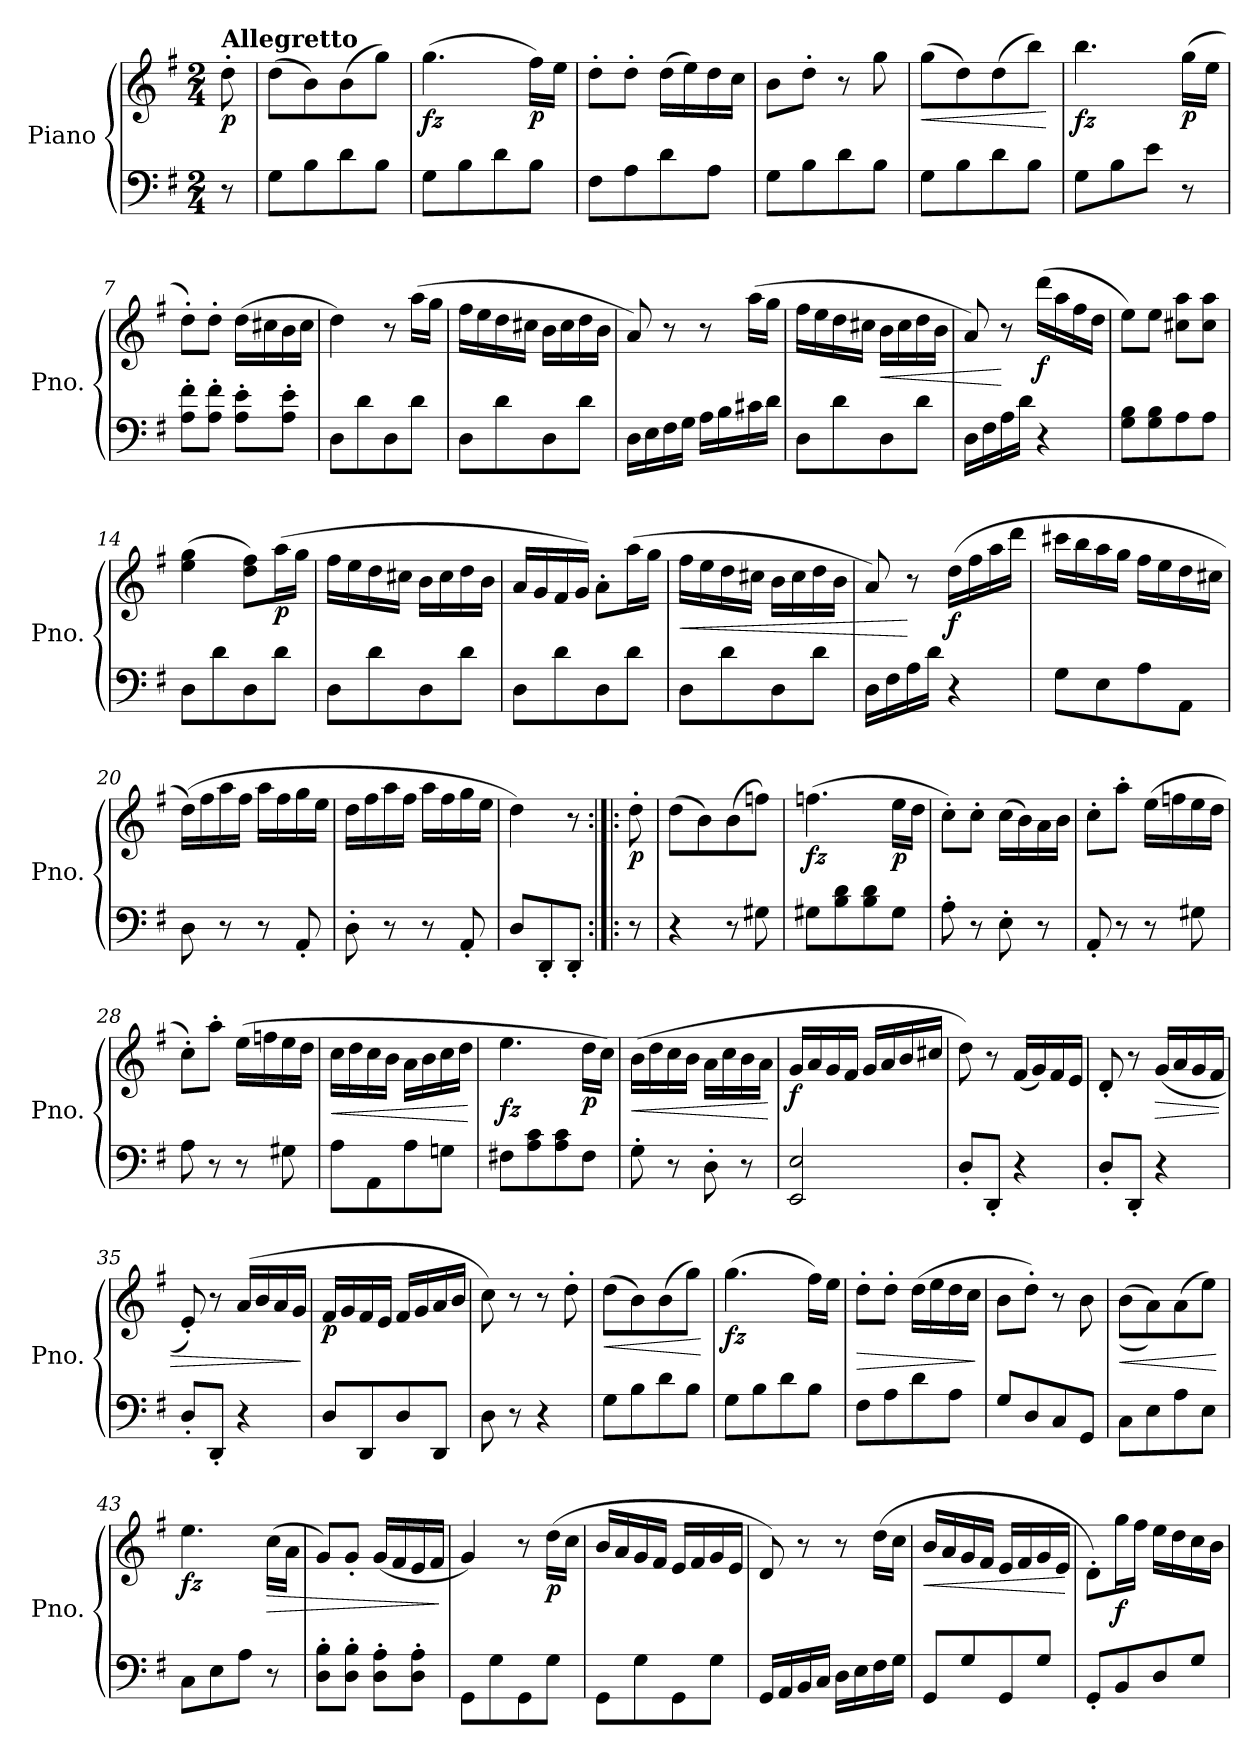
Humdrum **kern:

**kern	**kern	**dynam
*part1	*part1	*part1
*staff2	*staff1	*staff1/2
*I"Piano	*	*
*I'Pno.	*	*
*clefF4	*clefG2	*
*k[f#]	*k[f#]	*
*M2/4	*M2/4	*
*MM104	*MM104	*
=	=	=
!	!LO:TX:a:B:t=Allegretto	!
!	!	!LO:DY:b
8r	8dd'\	p
=1	=1	=1
8G\L	(8dd\L	.
8B\	8b\)	.
8d\	(8b\	.
8B\J	8gg\J)	.
=2	=2	=2
!	!	!LO:DY:b
8G\L	(4.gg\	fz
8B\	.	.
8d\	.	.
!	!	!LO:DY:b
8B\J	16ff#\LL)	p
.	16ee\JJ	.
=3	=3	=3
8F#\L	8dd'\L	.
8A\	8dd'\J	.
8d\	(16dd\LL	.
.	16ee\)	.
8A\J	16dd\	.
.	16cc\JJ	.
=4	=4	=4
8G\L	8b\L	.
8B\	8dd'\J	.
8d\	8r	.
8B\J	8gg\	.
=5	=5	=5
!	!	!LO:HP:b
8G\L	(8gg\L	<
8B\	8dd\)	.
8d\	(8dd\	.
8B\J	8bb\J)	.
.	.	[
!!LO:LB:g=z
=6	=6	=6
!	!	!LO:DY:b
8G\L	4.bb\	fz
8B\	.	.
8e\J	.	.
!	!	!LO:DY:b
8r	(16gg\LL	p
.	16ee\JJ	.
=7	=7	=7
8A\' 8f#\'L	8dd'\L)	.
8A\' 8f#\'J	8dd'\J	.
8A\' 8e\'L	(16dd\LL	.
.	16cc#X\	.
8A\' 8e\'J	16b\	.
.	16cc#\JJ	.
=8	=8	=8
8D\L	4dd\)	.
8d\	.	.
8D\	8r	.
8d\J	(16aa\LL	.
.	16gg\JJ	.
=9	=9	=9
8D\L	16ff#\LL	.
.	16ee\	.
8d\	16dd\	.
.	16cc#X\JJ	.
8D\	16b\LL	.
.	16cc#\	.
8d\J	16dd\	.
.	16b\JJ	.
!!LO:LB:g=z
=10	=10	=10
16D\LL	8a/)	.
16E\	.	.
16F#\	8r	.
16G\JJ	.	.
16A\LL	8r	.
16B\	.	.
16c#X\	(16aa\LL	.
16d\JJ	16gg\JJ	.
=11	=11	=11
8D\L	16ff#\LL	.
.	16ee\	.
8d\	16dd\	.
.	16cc#X\JJ	.
!	!	!LO:HP:b
8D\	16b\LL	<
.	16cc#\	.
8d\J	16dd\	.
.	16b\JJ	.
=12	=12	=12
16D\LL	8a/)	.
16F#\	.	.
16A\	8r	[
16d\JJ	.	.
!	!	!LO:DY:b
4r	(16ddd\LL	f
.	16aa\	.
.	16ff#\	.
.	16dd\JJ	.
=13	=13	=13
8G\ 8B\L	8ee\L)	.
8G\ 8B\	8ee\J	.
8A\	8cc#X\ 8aa\L	.
8A\J	8cc#\ 8aa\J	.
!!LO:LB:g=z
=14	=14	=14
8D\L	(4ee\ 4gg\	.
8d\	.	.
8D\	8dd\ 8ff#\L)	.
!	!	!LO:DY:b
8d\J	(16aa\L	p
.	16gg\JJ	.
=15	=15	=15
8D\L	16ff#\LL	.
.	16ee\	.
8d\	16dd\	.
.	16cc#X\JJ	.
8D\	16b\LL	.
.	16cc#\	.
8d\J	16dd\	.
.	16b\JJ	.
=16	=16	=16
8D\L	16a/LL	.
.	16g/	.
8d\	16f#/	.
.	16g/JJ)	.
8D\	8a'\L	.
8d\J	(16aa\L	.
.	16gg\JJ	.
=17	=17	=17
!	!	!LO:HP:b
8D\L	16ff#\LL	<
.	16ee\	.
8d\	16dd\	.
.	16cc#X\JJ	.
8D\	16b\LL	.
.	16cc#\	.
8d\J	16dd\	.
.	16b\JJ	.
!!LO:LB:g=z
=18	=18	=18
16D\LL	8a/)	.
16F#\	.	.
16A\	8r	[
16d\JJ	.	.
!	!	!LO:DY:b
4r	(16dd\LL	f
.	16ff#\	.
.	16aa\	.
.	16ddd\JJ	.
=19	=19	=19
8G\L	16ccc#X\LL	.
.	16bb\	.
8E\	16aa\	.
.	16gg\JJ	.
8A\	16ff#\LL	.
.	16ee\	.
8AA\J	16dd\	.
.	16cc#X\JJ	.
=20	=20	=20
8D\	(16dd\LL)	.
.	16ff#\	.
8r	16aa\	.
.	16ff#\JJ	.
8r	16aa\LL	.
.	16ff#\	.
8AA'/	16gg\	.
.	16ee\JJ	.
=21	=21	=21
8D'\	16dd\LL	.
.	16ff#\	.
8r	16aa\	.
.	16ff#\JJ	.
8r	16aa\LL	.
.	16ff#\	.
8AA'/	16gg\	.
.	16ee\JJ	.
=22	=22	=22
8D/L	4dd\)	.
8DD'/	.	.
8DD'/J	8r	.
!!LO:PB:g=z
=23:|!|:	=23:|!|:	=23:|!|:
!	!	!LO:DY:b
8r	8dd'\	p
=24	=24	=24
4r	(8dd\L	.
.	8b\)	.
8r	(8b\	.
8G#X\	8ffn\J)	.
=25	=25	=25
!	!	!LO:DY:b
8G#X\L	(4.ffn\	fz
8B\ 8d\	.	.
8B\ 8d\	.	.
!	!	!LO:DY:b
8G#\J	16ee\LL	p
.	16dd\JJ	.
=26	=26	=26
8A'\	8cc'\L)	.
8r	8cc'\J	.
8E'\	(16cc\LL	.
.	16b\)	.
8r	16a\	.
.	16b\JJ	.
=27	=27	=27
8AA'/	8cc'\L	.
8r	8aa'\J	.
8r	(16ee\LL	.
.	16ffn\	.
8G#X\	16ee\	.
.	16dd\JJ	.
=28	=28	=28
8A\	8cc'\L)	.
8r	8aa'\J	.
8r	(16ee\LL	.
.	16ffn\	.
8G#X\	16ee\	.
.	16dd\JJ	.
=29	=29	=29
!	!	!LO:HP:b
8A\L	16cc\LL	<
.	16dd\	.
8AA\	16cc\	.
.	16b\JJ	.
8A\	16a\LL	.
.	16b\	.
8Gn\J	16cc\	.
.	16dd\JJ	.
.	.	[
=30	=30	=30
!	!	!LO:DY:a=2
8F#X\L	4.ee\	fz
8A\ 8c\	.	.
8A\ 8c\	.	.
!	!	!LO:DY:b
8F#\J	16dd\LL	p
.	16cc\JJ)	.
!!LO:LB:g=z
=31	=31	=31
!	!	!LO:HP:b
8G'\	(16b\LL	<
.	16dd\	.
8r	16cc\	.
.	16b\JJ	.
8D'\	16a\LL	.
.	16cc\	.
8r	16b\	.
.	16a\JJ	.
.	.	[
=32	=32	=32
!	!	!LO:DY:b
2EE/ 2E/	16g/LL	f
.	16a/	.
.	16g/	.
.	16f#/JJ	.
.	16g/LL	.
.	16a/	.
.	16b/	.
.	16cc#X/JJ	.
=33	=33	=33
8D'/L	8dd\)	.
8DD'/J	8r	.
4r	(16f#/LL	.
.	16g/)	.
.	16f#/	.
.	16e/JJ	.
=34	=34	=34
8D'/L	8d'/	.
8DD'/J	8r	.
!	!	!LO:HP:b
4r	(16g/LL	>
.	16a/	.
.	16g/	.
.	16f#/JJ	.
=35	=35	=35
8D'/L	8e'/)	.
8DD'/J	8r	.
4r	(16a/LL	.
.	16b/	.
.	16a/	.
.	16g/JJ	.
.	.	]
=36	=36	=36
!	!	!LO:DY:b
8D/L	16f#/LL	p
.	16g/	.
8DD/	16f#/	.
.	16e/JJ	.
8D/	16f#/LL	.
.	16g/	.
8DD/J	16a/	.
.	16b/JJ	.
=37	=37	=37
8D\	8cc\)	.
8r	8r	.
4r	8r	.
.	8dd'\	.
!!LO:LB:g=z
=38	=38	=38
!	!	!LO:HP:b
8G\L	(8dd\L	<
8B\	8b\)	.
8d\	(8b\	.
8B\J	8gg\J)	.
.	.	[
=39	=39	=39
!	!	!LO:DY:b
8G\L	(4.gg\	fz
8B\	.	.
8d\	.	.
8B\J	16ff#\LL)	.
.	16ee\JJ	.
=40	=40	=40
!	!	!LO:HP:b
8F#\L	8dd'\L	>
8A\	8dd'\J	.
8d\	(16dd\LL	.
.	16ee\	.
8A\J	16dd\	.
.	16cc\JJ	.
.	.	]
=41	=41	=41
8G/L	8b\L	.
8D/	8dd'\J)	.
8C/	8r	.
8GG/J	8b\	.
=42	=42	=42
!	!	!LO:HP:b
8C\L	((8b\L	<
8E\	8a\))	.
8A\	(8a\	.
8E\J	8ee\J)	.
.	.	[
=43	=43	=43
!	!	!LO:DY:b
8C\L	4.ee\	fz
8E\	.	.
8A\J	.	.
!	!	!LO:HP:b
8r	(16cc\LL	>
.	16a\JJ	.
=44	=44	=44
8D\' 8B\'L	8g/L)	.
8D\' 8B\'J	8g'/J	.
8D\' 8A\'L	(16g/LL	.
.	16f#/	.
8D\' 8A\'J	16e/	.
.	16f#/JJ	.
.	.	]
=45	=45	=45
8GG\L	4g/)	.
8G\	.	.
8GG\	8r	.
!	!	!LO:DY:b
8G\J	(16dd\LL	p
.	16cc\JJ	.
!!LO:LB:g=z
=46	=46	=46
8GG\L	16b/LL	.
.	16a/	.
8G\	16g/	.
.	16f#/JJ	.
8GG\	16e/LL	.
.	16f#/	.
8G\J	16g/	.
.	16e/JJ	.
=47	=47	=47
16GG/LL	8d/)	.
16AA/	.	.
16BB/	8r	.
16C/JJ	.	.
16D\LL	8r	.
16E\	.	.
16F#\	(16dd\LL	.
16G\JJ	16cc\JJ	.
=48	=48	=48
!	!	!LO:HP:b
8GG/L	16b/LL	<
.	16a/	.
8G/	16g/	.
.	16f#/JJ	.
8GG/	16e/LL	.
.	16f#/	.
8G/J	16g/	.
.	16e/JJ	.
.	.	[
=49	=49	=49
8GG'/L	8d'\L)	.
!	!	!LO:DY:b
8BB/	16gg\L	f
.	16ff#\JJ	.
8D/	16ee\LL	.
.	16dd\	.
8G/J	16cc\	.
.	16b\JJ	.
=	=	=
*-	*-	*-
